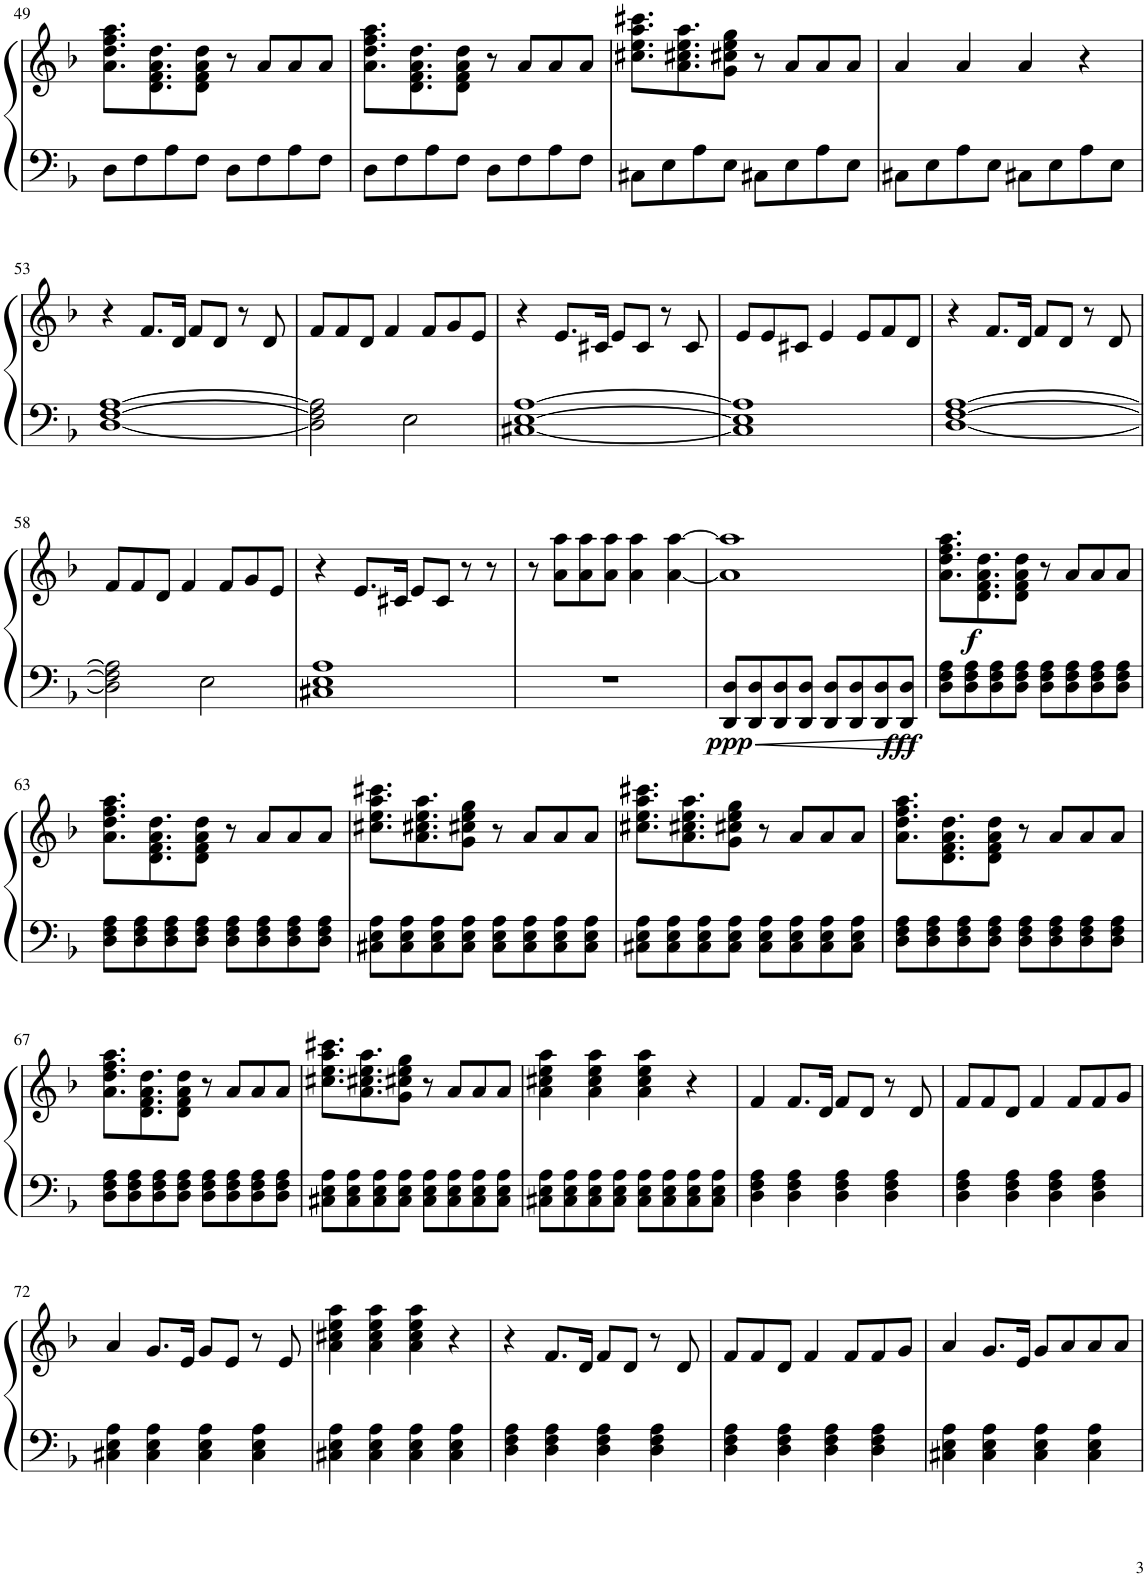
**kern	**kern	**dynam
*part1	*part1	*part1
*staff2	*staff1	*staff1/2
*I"Pianoforte a coda	*	*
*I'Pf.	*	*
!!LO:PB:g=z
*clefF4	*clefG2	*
*k[b-]	*k[b-]	*
*M4/4	*M4/4	*
=49	=49	=49
8D\L	8.a\ 8.dd\ 8.ff\ 8.aa\L	.
8F\	.	.
.	8.d\ 8.f\ 8.a\ 8.dd\	.
8A\	.	.
8F\J	8d\ 8f\ 8a\ 8dd\J	.
8D\L	8r	.
8F\	8a/L	.
8A\	8a/	.
8F\J	8a/J	.
=50	=50	=50
8D\L	8.a\ 8.dd\ 8.ff\ 8.aa\L	.
8F\	.	.
.	8.d\ 8.f\ 8.a\ 8.dd\	.
8A\	.	.
8F\J	8d\ 8f\ 8a\ 8dd\J	.
8D\L	8r	.
8F\	8a/L	.
8A\	8a/	.
8F\J	8a/J	.
=51	=51	=51
8C#X\L	8.cc#X\ 8.ee\ 8.aa\ 8.ccc#X\L	.
8E\	.	.
.	8.a\ 8.cc#X\ 8.ee\ 8.aa\	.
8A\	.	.
8E\J	8g\ 8cc#X\ 8ee\ 8gg\J	.
8C#X\L	8r	.
8E\	8a/L	.
8A\	8a/	.
8E\J	8a/J	.
=52	=52	=52
8C#X\L	4a/	.
8E\	.	.
8A\	4a/	.
8E\J	.	.
8C#X\L	4a/	.
8E\	.	.
8A\	4r	.
8E\J	.	.
!!LO:LB:g=z
=53	=53	=53
[1D [1F [1A	4r	.
.	8.f/L	.
.	16d/Jk	.
.	8f/L	.
.	8d/J	.
.	8r	.
.	8d/	.
=54	=54	=54
2D\] 2F\] 2A\]	8f/L	.
.	8f/	.
.	8d/J	.
.	4f/	.
2E\	.	.
.	8f/L	.
.	8g/	.
.	8e/J	.
=55	=55	=55
[1C#X [1E [1A	4r	.
.	8.e/L	.
.	16c#X/Jk	.
.	8e/L	.
.	8c#/J	.
.	8r	.
.	8c#/	.
=56	=56	=56
1C#] 1E] 1A]	8e/L	.
.	8e/	.
.	8c#X/J	.
.	4e/	.
.	8e/L	.
.	8f/	.
.	8d/J	.
=57	=57	=57
[1D [1F [1A	4r	.
.	8.f/L	.
.	16d/Jk	.
.	8f/L	.
.	8d/J	.
.	8r	.
.	8d/	.
!!LO:LB:g=z
=58	=58	=58
2D\] 2F\] 2A\]	8f/L	.
.	8f/	.
.	8d/J	.
.	4f/	.
2E\	.	.
.	8f/L	.
.	8g/	.
.	8e/J	.
=59	=59	=59
1C#X 1E 1A	4r	.
.	8.e/L	.
.	16c#X/Jk	.
.	8e/L	.
.	8c#/J	.
.	8r	.
.	8r	.
=60	=60	=60
1r	8r	.
.	8a\ 8aa\L	.
.	8a\ 8aa\	.
.	8a\ 8aa\J	.
.	4a\ 4aa\	.
.	[4a\ [4aa\	.
=61	=61	=61
!	!	!LO:DY:b=2
8DD/ 8D/L	1a] 1aa]	ppp
8DD/ 8D/	.	.
8DD/ 8D/	.	.
8DD/ 8D/J	.	.
8DD/ 8D/L	.	.
8DD/ 8D/	.	.
8DD/ 8D/	.	.
!	!	!LO:DY:b=2
8DD/ 8D/J	.	fff
=62	=62	=62
*	*^	*
8D\ 8F\ 8A\L	8.a\ 8.dd\ 8.ff\ 8.aa\L	8ryy	.
!	!	!	!LO:DY:b
8D\ 8F\ 8A\	.	2..ryy	f
.	8.d\ 8.f\ 8.a\ 8.dd\	.	.
8D\ 8F\ 8A\	.	.	.
8D\ 8F\ 8A\J	8d\ 8f\ 8a\ 8dd\J	.	.
8D\ 8F\ 8A\L	8r	.	.
8D\ 8F\ 8A\	8a/L	.	.
8D\ 8F\ 8A\	8a/	.	.
8D\ 8F\ 8A\J	8a/J	.	.
*	*v	*v	*
!!LO:LB:g=z
=63	=63	=63
8D\ 8F\ 8A\L	8.a\ 8.dd\ 8.ff\ 8.aa\L	.
8D\ 8F\ 8A\	.	.
.	8.d\ 8.f\ 8.a\ 8.dd\	.
8D\ 8F\ 8A\	.	.
8D\ 8F\ 8A\J	8d\ 8f\ 8a\ 8dd\J	.
8D\ 8F\ 8A\L	8r	.
8D\ 8F\ 8A\	8a/L	.
8D\ 8F\ 8A\	8a/	.
8D\ 8F\ 8A\J	8a/J	.
=64	=64	=64
8C#X\ 8E\ 8A\L	8.cc#X\ 8.ee\ 8.aa\ 8.ccc#X\L	.
8C#\ 8E\ 8A\	.	.
.	8.a\ 8.cc#X\ 8.ee\ 8.aa\	.
8C#\ 8E\ 8A\	.	.
8C#\ 8E\ 8A\J	8g\ 8cc#X\ 8ee\ 8gg\J	.
8C#\ 8E\ 8A\L	8r	.
8C#\ 8E\ 8A\	8a/L	.
8C#\ 8E\ 8A\	8a/	.
8C#\ 8E\ 8A\J	8a/J	.
=65	=65	=65
8C#X\ 8E\ 8A\L	8.cc#X\ 8.ee\ 8.aa\ 8.ccc#X\L	.
8C#\ 8E\ 8A\	.	.
.	8.a\ 8.cc#X\ 8.ee\ 8.aa\	.
8C#\ 8E\ 8A\	.	.
8C#\ 8E\ 8A\J	8g\ 8cc#X\ 8ee\ 8gg\J	.
8C#\ 8E\ 8A\L	8r	.
8C#\ 8E\ 8A\	8a/L	.
8C#\ 8E\ 8A\	8a/	.
8C#\ 8E\ 8A\J	8a/J	.
=66	=66	=66
8D\ 8F\ 8A\L	8.a\ 8.dd\ 8.ff\ 8.aa\L	.
8D\ 8F\ 8A\	.	.
.	8.d\ 8.f\ 8.a\ 8.dd\	.
8D\ 8F\ 8A\	.	.
8D\ 8F\ 8A\J	8d\ 8f\ 8a\ 8dd\J	.
8D\ 8F\ 8A\L	8r	.
8D\ 8F\ 8A\	8a/L	.
8D\ 8F\ 8A\	8a/	.
8D\ 8F\ 8A\J	8a/J	.
!!LO:LB:g=z
=67	=67	=67
8D\ 8F\ 8A\L	8.a\ 8.dd\ 8.ff\ 8.aa\L	.
8D\ 8F\ 8A\	.	.
.	8.d\ 8.f\ 8.a\ 8.dd\	.
8D\ 8F\ 8A\	.	.
8D\ 8F\ 8A\J	8d\ 8f\ 8a\ 8dd\J	.
8D\ 8F\ 8A\L	8r	.
8D\ 8F\ 8A\	8a/L	.
8D\ 8F\ 8A\	8a/	.
8D\ 8F\ 8A\J	8a/J	.
=68	=68	=68
8C#X\ 8E\ 8A\L	8.cc#X\ 8.ee\ 8.aa\ 8.ccc#X\L	.
8C#\ 8E\ 8A\	.	.
.	8.a\ 8.cc#X\ 8.ee\ 8.aa\	.
8C#\ 8E\ 8A\	.	.
8C#\ 8E\ 8A\J	8g\ 8cc#X\ 8ee\ 8gg\J	.
8C#\ 8E\ 8A\L	8r	.
8C#\ 8E\ 8A\	8a/L	.
8C#\ 8E\ 8A\	8a/	.
8C#\ 8E\ 8A\J	8a/J	.
=69	=69	=69
8C#X\ 8E\ 8A\L	4a\ 4cc#X\ 4ee\ 4aa\	.
8C#\ 8E\ 8A\	.	.
8C#\ 8E\ 8A\	4a\ 4cc#\ 4ee\ 4aa\	.
8C#\ 8E\ 8A\J	.	.
8C#\ 8E\ 8A\L	4a\ 4cc#\ 4ee\ 4aa\	.
8C#\ 8E\ 8A\	.	.
8C#\ 8E\ 8A\	4r	.
8C#\ 8E\ 8A\J	.	.
=70	=70	=70
4D\ 4F\ 4A\	4f/	.
4D\ 4F\ 4A\	8.f/L	.
.	16d/Jk	.
4D\ 4F\ 4A\	8f/L	.
.	8d/J	.
4D\ 4F\ 4A\	8r	.
.	8d/	.
=71	=71	=71
4D\ 4F\ 4A\	8f/L	.
.	8f/	.
4D\ 4F\ 4A\	8d/J	.
.	4f/	.
4D\ 4F\ 4A\	.	.
.	8f/L	.
4D\ 4F\ 4A\	8f/	.
.	8g/J	.
!!LO:LB:g=z
=72	=72	=72
4C#X\ 4E\ 4A\	4a/	.
4C#\ 4E\ 4A\	8.g/L	.
.	16e/Jk	.
4C#\ 4E\ 4A\	8g/L	.
.	8e/J	.
4C#\ 4E\ 4A\	8r	.
.	8e/	.
=73	=73	=73
4C#X\ 4E\ 4A\	4a\ 4cc#X\ 4ee\ 4aa\	.
4C#\ 4E\ 4A\	4a\ 4cc#\ 4ee\ 4aa\	.
4C#\ 4E\ 4A\	4a\ 4cc#\ 4ee\ 4aa\	.
4C#\ 4E\ 4A\	4r	.
=74	=74	=74
4D\ 4F\ 4A\	4r	.
4D\ 4F\ 4A\	8.f/L	.
.	16d/Jk	.
4D\ 4F\ 4A\	8f/L	.
.	8d/J	.
4D\ 4F\ 4A\	8r	.
.	8d/	.
=75	=75	=75
4D\ 4F\ 4A\	8f/L	.
.	8f/	.
4D\ 4F\ 4A\	8d/J	.
.	4f/	.
4D\ 4F\ 4A\	.	.
.	8f/L	.
4D\ 4F\ 4A\	8f/	.
.	8g/J	.
=76	=76	=76
4C#X\ 4E\ 4A\	4a/	.
4C#\ 4E\ 4A\	8.g/L	.
.	16e/Jk	.
4C#\ 4E\ 4A\	8g/L	.
.	8a/	.
4C#\ 4E\ 4A\	8a/	.
.	8a/J	.
=	=	=
*-	*-	*-
